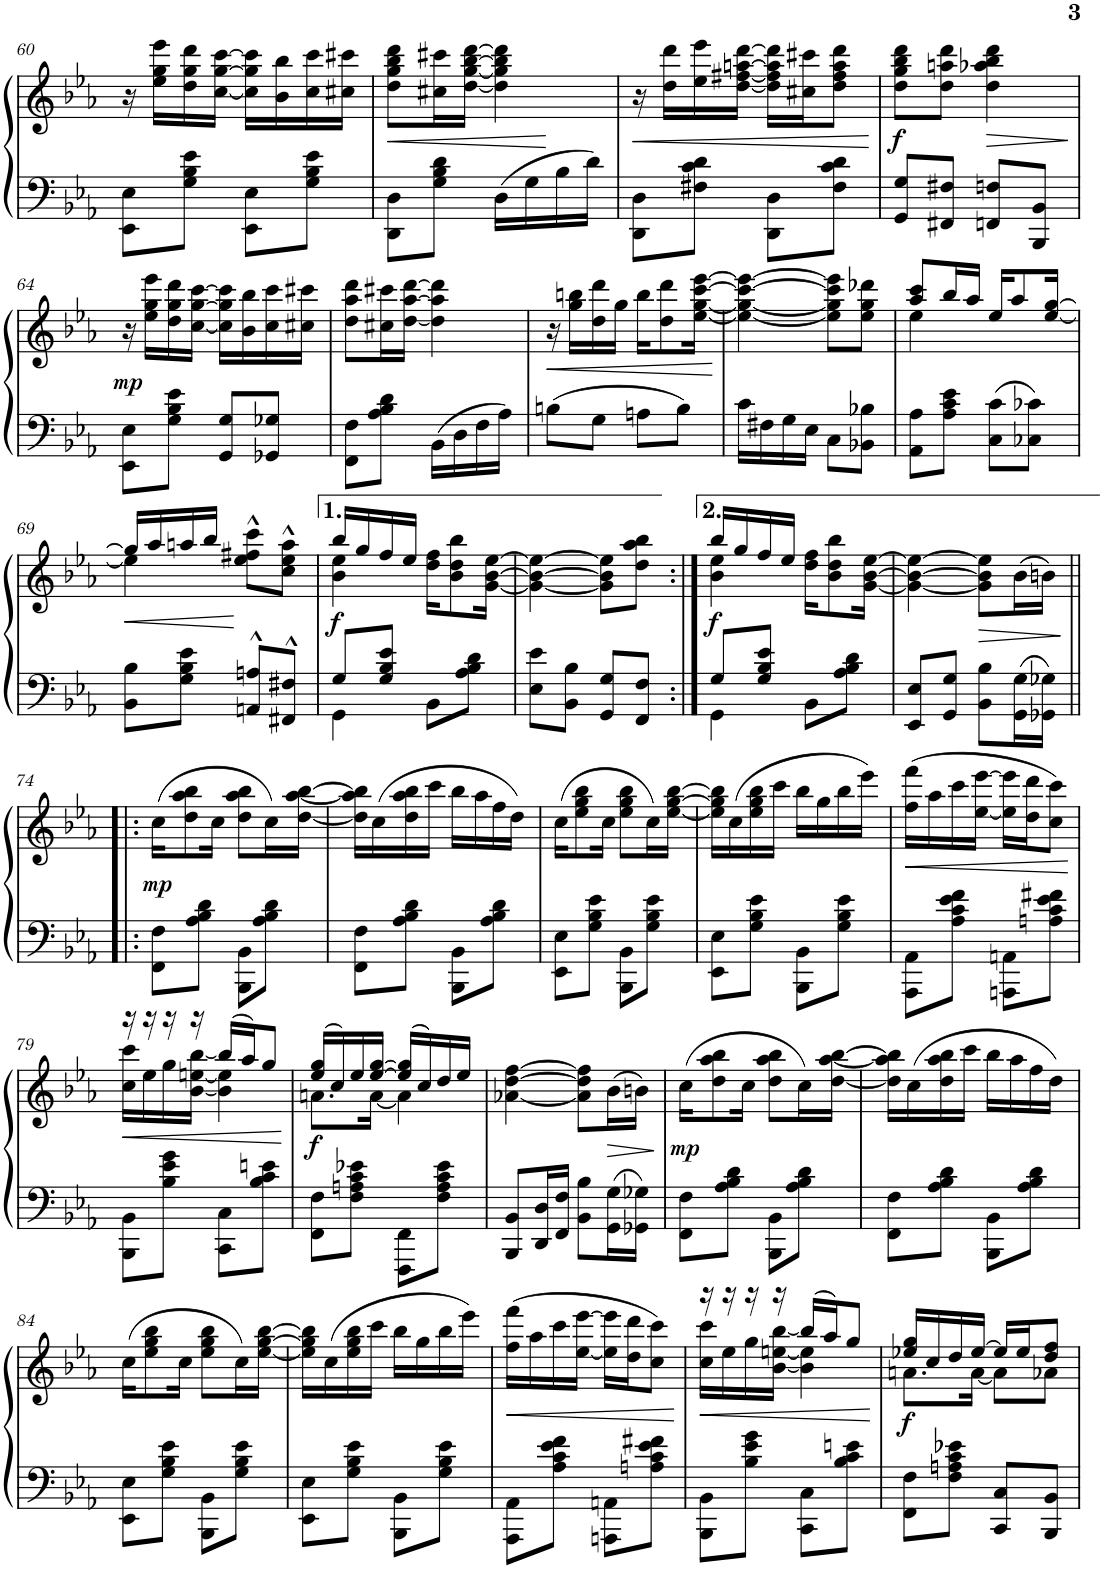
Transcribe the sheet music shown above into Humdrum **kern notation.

**kern	**kern	**dynam
*part1	*part1	*part1
*staff2	*staff1	*staff1/2
*I"Piano	*	*
*I'Pno.	*	*
!!LO:PB:g=z
*clefF4	*clefG2	*
*k[b-e-a-]	*k[b-e-a-]	*
*M2/4	*M2/4	*
=60	=60	=60
8EE-\ 8E-\L	16r	.
.	16ee-\ 16gg\ 16eee-\LL	.
8G\ 8B-\ 8e-\J	16dd\ 16gg\ 16ddd\	.
.	[16cc\ [16gg\ [16ccc\JJ	.
8EE-\ 8E-\L	16cc\] 16gg\] 16ccc\]LL	.
.	16b-\ 16bb-\	.
8G\ 8B-\ 8e-\J	16cc\ 16ccc\	.
.	16cc#X\ 16ccc#X\JJ	.
=61	=61	=61
!	!	!LO:HP:b
8DD\ 8D\L	8dd\ 8gg\ 8bb-\ 8ddd\L	<
8G\ 8B-\ 8d\J	16cc#X\ 16ccc#X\L	.
.	[16dd\ [16gg\ [16bb-\ [16ddd\JJ	.
16D\LL	4dd\] 4gg\] 4bb-\] 4ddd\]	.
16G\	.	.
16B-\	.	.
16d\JJ	.	.
.	.	[
=62	=62	=62
!	!	!LO:HP:b
8DD\ 8D\L	16r	<
.	16dd\ 16ddd\LL	.
8F#X\ 8c\ 8d\J	16ee-\ 16eee-\	.
.	[16dd\ [16ff#X\ [16aan\ [16ddd\JJ	.
8DD\ 8D\L	16dd\] 16ff#\] 16aa\] 16ddd\]LL	.
.	16cc#X\ 16ccc#X\J	.
8F#\ 8c\ 8d\J	8dd\ 8ff#\ 8aa\ 8ddd\J	.
.	.	[
=63	=63	=63
!	!	!LO:DY:b
8GG/ 8G/L	8dd\ 8gg\ 8bb-\ 8ddd\L	f
8FF#X/ 8F#X/J	8dd\ 8aan\ 8ddd\J	.
!	!	!LO:HP:b
8FFn/ 8Fn/L	4dd\ 4aa-X\ 4bb-\ 4ddd\	>
8BBB-/ 8BB-/J	.	.
.	.	]
!!LO:LB:g=z
=64	=64	=64
!	!	!LO:DY:b
8EE-\ 8E-\L	16r	mp
.	16ee-\ 16gg\ 16eee-\LL	.
8G\ 8B-\ 8e-\J	16dd\ 16gg\ 16ddd\	.
.	[16cc\ [16gg\ [16ccc\JJ	.
8GG/ 8G/L	16cc\] 16gg\] 16ccc\]LL	.
.	16b-\ 16bb-\	.
8GG-X/ 8G-X/J	16cc\ 16ccc\	.
.	16cc#X\ 16ccc#X\JJ	.
=65	=65	=65
8FF\ 8F\L	8dd\ 8aa-\ 8ddd\L	.
8A-\ 8B-\ 8d\J	16cc#X\ 16ccc#X\L	.
.	[16dd\ [16aa-\ [16ddd\JJ	.
16BB-\LL	4dd\] 4aa-\] 4ddd\]	.
16D\	.	.
16F\	.	.
16A-\JJ	.	.
=66	=66	=66
!	!	!LO:HP:b
8Bn\L	16r	<
.	16gg\ 16bbn\LL	.
8G\J	16dd\ 16ddd\	.
.	16gg\JJ	.
8An\L	16bb\KL	.
.	8dd\ 8ddd\	.
8B\J	.	.
.	[16ee-\ [16gg\ [16ccc\ [16eee-\Jk	.
.	.	[
=67	=67	=67
16c\LL	4ee-\_ 4gg\_ 4ccc\_ 4eee-\_	.
16F#X\	.	.
16G\	.	.
16E-\JJ	.	.
8C\L	8ee-\] 8gg\] 8ccc\] 8eee-\]L	.
8BB-X\ 8B-X\J	8ee-\ 8gg\ 8ddd-X\J	.
=68	=68	=68
*	*^	*
8AA-\ 8A-\L	8aa-/ 8ccc/L	4ee-\	.
8A-\ 8c\ 8e-\J	16bb-/L	.	.
.	16aa-/JJ	.	.
8C\ 8c\L	16ee-/KL	4ryy	.
.	8aa-/	.	.
8C-X\ 8c-X\J	.	.	.
.	[16ee-/ [16gg/Jk	.	.
!!LO:LB:g=z	!!
=69	=69	=69	=69
!	!	!	!LO:HP:b
8BB-\ 8B-\L	16gg/LL]	4ee-\]	<
.	16aa-/	.	.
8G\ 8B-\ 8e-\J	16aan/	.	.
.	16bb-/JJ	.	.
8AAn/^^ 8An/^^L	8ee-\^^ 8ff#X\^^ 8ccc\^^L	4ryy	[
8FF#X/^^ 8F#X/^^J	8cc\^^ 8ee-\^^ 8aa\^^J	.	.
=70	=70	=70	=70
*^	*	*	*
!	!	!	!	!LO:DY:b
8G/L	4GG\	16bb-/LL	4b-\ 4ee-\	f
.	.	16gg/	.	.
8G/ 8B-/ 8e-/J	.	16ff/	.	.
.	.	16ee-/JJ	.	.
8BB-\L	4ryy	16dd\ 16ff\KL	4ryy	.
.	.	8b-\ 8dd\ 8bb-\	.	.
8A-\ 8B-\ 8d\J	.	.	.	.
.	.	[16g\ [16b-\ [16ee-\Jk	.	.
*v	*v	*	*	*
*	*v	*v	*
=71	=71	=71
8E-\ 8e-\L	4g\_ 4b-\_ 4ee-\_	.
8BB-\ 8B-\J	.	.
8GG/ 8G/L	8g\] 8b-\] 8ee-\]L	.
8FF/ 8F/J	8dd\ 8aa-\ 8bb-\J	.
=72:|!	=72:|!	=72:|!
*^	*^	*
!	!	!	!	!LO:DY:b
8G/L	4GG\	16bb-/LL	4b-\ 4ee-\	f
.	.	16gg/	.	.
8G/ 8B-/ 8e-/J	.	16ff/	.	.
.	.	16ee-/JJ	.	.
8BB-\L	4ryy	16dd\ 16ff\KL	4ryy	.
.	.	8b-\ 8dd\ 8bb-\	.	.
8A-\ 8B-\ 8d\J	.	.	.	.
.	.	[16g\ [16b-\ [16ee-\Jk	.	.
*v	*v	*	*	*
*	*v	*v	*
=73	=73	=73
8EE-/ 8E-/L	4g\_ 4b-\_ 4ee-\_	.
8GG/ 8G/J	.	.
!	!	!LO:HP:b
8BB-\ 8B-\L	8g\] 8b-\] 8ee-\]L	>
16GG\ 16G\L	(16b-\L	.
16GG-X\ 16G-X\JJ	16bn\JJ)	.
.	.	]
!!LO:LB:g=z
=74!|:	=74!|:	=74!|:
!	!	!LO:DY:b
8FF\ 8F\L	(16cc\KL	mp
.	8dd\ 8aa-\ 8bb-\	.
8A-\ 8B-\ 8d\J	.	.
.	16cc\Jk	.
8BBB-\ 8BB-\L	8dd\ 8aa-\ 8bb-\L	.
8A-\ 8B-\ 8d\J	16cc\L)	.
.	[16dd\ [16aa-\ [16bb-\JJ	.
=75	=75	=75
8FF\ 8F\L	16dd\] 16aa-\] 16bb-\]LL	.
.	(16cc\	.
8A-\ 8B-\ 8d\J	16dd\ 16aa-\ 16bb-\	.
.	16ccc\JJ	.
8BBB-\ 8BB-\L	16bb-\LL	.
.	16aa-\	.
8A-\ 8B-\ 8d\J	16ff\	.
.	16dd\JJ)	.
=76	=76	=76
8EE-\ 8E-\L	(16cc\KL	.
.	8ee-\ 8gg\ 8bb-\	.
8G\ 8B-\ 8e-\J	.	.
.	16cc\Jk	.
8BBB-\ 8BB-\L	8ee-\ 8gg\ 8bb-\L	.
8G\ 8B-\ 8e-\J	16cc\L)	.
.	[16ee-\ [16gg\ [16bb-\JJ	.
=77	=77	=77
8EE-\ 8E-\L	16ee-\] 16gg\] 16bb-\]LL	.
.	(16cc\	.
8G\ 8B-\ 8e-\J	16ee-\ 16gg\ 16bb-\	.
.	16ccc\JJ	.
8BBB-\ 8BB-\L	16bb-\LL	.
.	16gg\	.
8G\ 8B-\ 8e-\J	16bb-\	.
.	16eee-\JJ)	.
=78	=78	=78
!	!	!LO:HP:b
8AAA-\ 8AA-\L	(16ff\ 16fff\LL	<
.	16aa-\	.
8A-\ 8c\ 8e-\ 8f\J	16ccc\	.
.	[16ee-\ [16eee-\JJ	.
8AAAn\ 8AAn\L	16ee-\] 16eee-\]LL	.
.	16dd\ 16ddd\J	.
8An\ 8c\ 8e-\ 8f#X\J	8cc\ 8ccc\J)	.
.	.	[
!!LO:LB:g=z
=79	=79	=79
!	!	!LO:HP:b
*	*^	*
8BBB-\ 8BB-\L	16r	16cc\ 16ccc\LL	<
.	16r	16ee-\	.
8B-\ 8e-\ 8g\J	16r	16gg\	.
.	16r	[16b-\ [16een\ [16bb-\JJ	.
8CC\ 8C\L	(16bb-/LL]	4b-\] 4ee\]	.
.	16aa-/J)	.	.
8B-\ 8c\ 8en\J	8gg/J	.	.
*	*v	*v	*
.	.	[
=80	=80	=80
*	*^	*
!	!	!	!LO:DY:b
8FF\ 8F\L	(16ee-/ 16gg/LL	8.an\L	f
.	16cc/)	.	.
8F\ 8An\ 8c\ 8e-X\J	16ee-/	.	.
.	[16ee-/ [16gg/JJ	[16a\Jk	.
8FFF\ 8FF\L	(16ee-/] 16gg/]LL	4a\]	.
.	16cc/)	.	.
8F\ 8A\ 8c\ 8e-\J	16dd/	.	.
.	16ee-/JJ	.	.
*	*v	*v	*
=81	=81	=81
8BBB-/ 8BB-/L	[4a-X\ [4dd\ [4ff\	.
16DD/ 16D/L	.	.
16FF/ 16F/JJ	.	.
8BB-\ 8B-\L	8a-\] 8dd\] 8ff\]L	.
!	!	!LO:HP:b
16GG\ 16G\L	(16b-\L	>
16GG-X\ 16G-X\JJ	16bn\JJ)	.
.	.	]
=82	=82	=82
!	!	!LO:DY:b
8FF\ 8F\L	(16cc\KL	mp
.	8dd\ 8aa-\ 8bb-\	.
8A-\ 8B-\ 8d\J	.	.
.	16cc\Jk	.
8BBB-\ 8BB-\L	8dd\ 8aa-\ 8bb-\L	.
8A-\ 8B-\ 8d\J	16cc\L)	.
.	[16dd\ [16aa-\ [16bb-\JJ	.
=83	=83	=83
8FF\ 8F\L	16dd\] 16aa-\] 16bb-\]LL	.
.	(16cc\	.
8A-\ 8B-\ 8d\J	16dd\ 16aa-\ 16bb-\	.
.	16ccc\JJ	.
8BBB-\ 8BB-\L	16bb-\LL	.
.	16aa-\	.
8A-\ 8B-\ 8d\J	16ff\	.
.	16dd\JJ)	.
!!LO:LB:g=z
=84	=84	=84
8EE-\ 8E-\L	(16cc\KL	.
.	8ee-\ 8gg\ 8bb-\	.
8G\ 8B-\ 8e-\J	.	.
.	16cc\Jk	.
8BBB-\ 8BB-\L	8ee-\ 8gg\ 8bb-\L	.
8G\ 8B-\ 8e-\J	16cc\L)	.
.	[16ee-\ [16gg\ [16bb-\JJ	.
=85	=85	=85
8EE-\ 8E-\L	16ee-\] 16gg\] 16bb-\]LL	.
.	(16cc\	.
8G\ 8B-\ 8e-\J	16ee-\ 16gg\ 16bb-\	.
.	16ccc\JJ	.
8BBB-\ 8BB-\L	16bb-\LL	.
.	16gg\	.
8G\ 8B-\ 8e-\J	16bb-\	.
.	16eee-\JJ)	.
=86	=86	=86
!	!	!LO:HP:b
8AAA-\ 8AA-\L	(16ff\ 16fff\LL	<
.	16aa-\	.
8A-\ 8c\ 8e-\ 8f\J	16ccc\	.
.	[16ee-\ [16eee-\JJ	.
8AAAn\ 8AAn\L	16ee-\] 16eee-\]LL	.
.	16dd\ 16ddd\J	.
8An\ 8c\ 8e-\ 8f#X\J	8cc\ 8ccc\J)	.
.	.	[
=87	=87	=87
!	!	!LO:HP:b
*	*^	*
8BBB-\ 8BB-\L	16r	16cc\ 16ccc\LL	<
.	16r	16ee-\	.
8B-\ 8e-\ 8g\J	16r	16gg\	.
.	16r	[16b-\ [16een\ [16bb-\JJ	.
8CC\ 8C\L	(16bb-/LL]	4b-\] 4ee\]	.
.	16aa-/J)	.	.
8B-\ 8c\ 8en\J	8gg/J	.	.
*	*v	*v	*
.	.	[
=88	=88	=88
*	*^	*
!	!	!	!LO:DY:b
8FF\ 8F\L	16ee-X/ 16gg/LL	8.an\L	f
.	16cc/	.	.
8F\ 8An\ 8c\ 8e-X\J	16dd/	.	.
.	[16ee-/JJ	[16a\Jk	.
8CC/ 8C/L	16ee-/LL]	8a\L]	.
.	16ee-/J	.	.
8BBB-/ 8BB-/J	8dd/ 8ff/J	8a-X\J	.
*	*v	*v	*
=	=	=
*-	*-	*-
